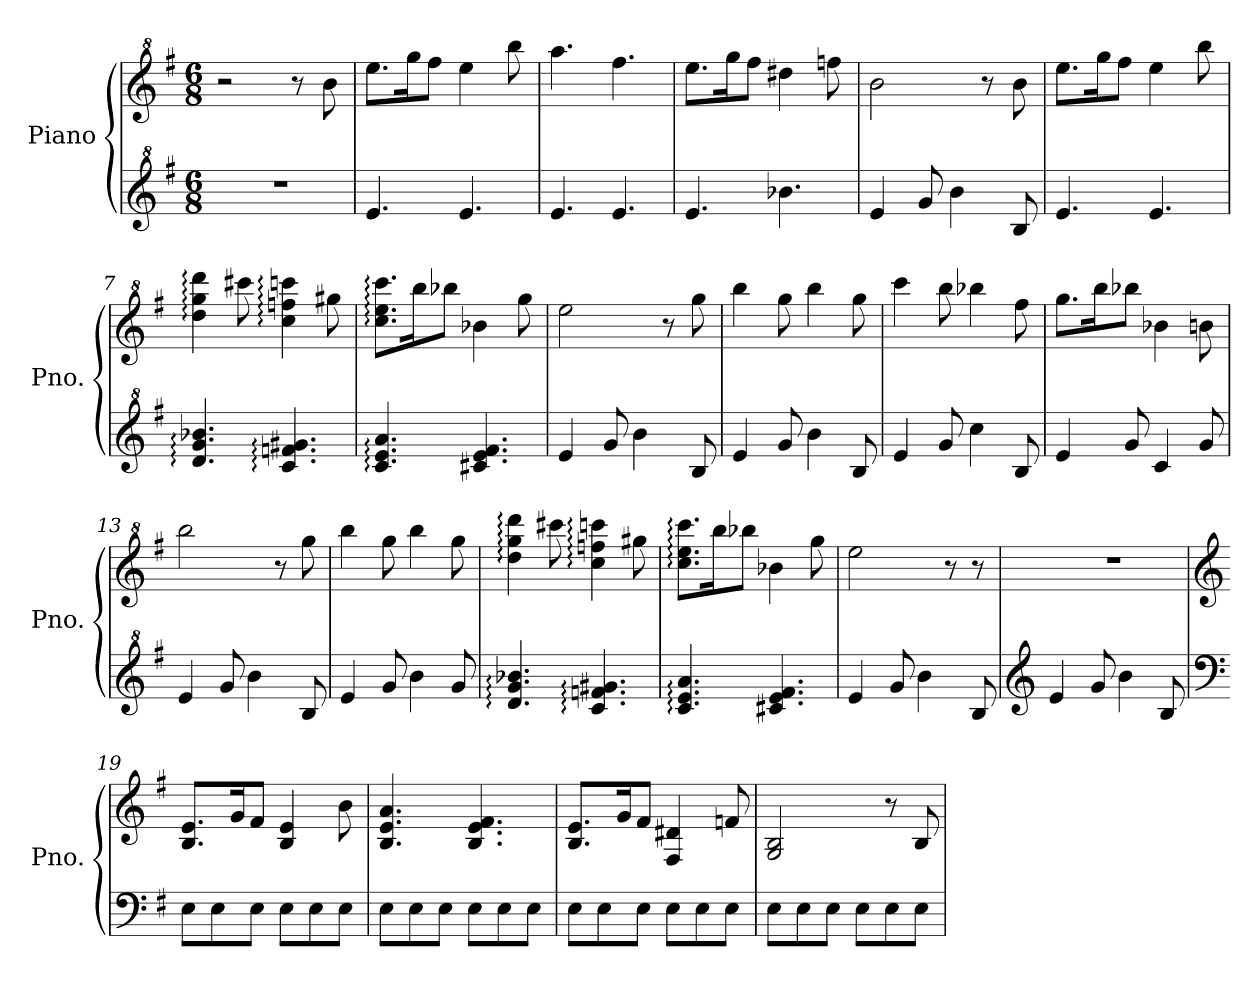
**kern	**kern
*part1	*part1
*staff2	*staff1
*I"Piano	*
*I'Pno.	*
*clefG^2	*clefG^2
*k[f#]	*k[f#]
*M6/8	*M6/8
=1	=1
2.r	2r
.	8r
.	8bb\
=2	=2
4.ee/	8.eee\L
.	16ggg\K
.	8fff#\J
4.ee/	4eee\
.	8bbb\
=3	=3
4.ee/	4.aaa\
4.ee/	4.fff#\
=4	=4
4.ee/	8.eee\L
.	16ggg\K
.	8fff#\J
4.bb-X\	4ddd#X\
.	8fffn\
=5	=5
4ee/	2bb\
8gg/	.
4bb\	.
.	8r
8b/	8bb\
=6	=6
4.ee/	8.eee\L
.	16ggg\K
.	8fff#\J
4.ee/	4eee\
.	8bbb\
=7	=7
4.dd/:<< 4.gg/:<< 4.bb-X/:<<	4ddd\: 4ggg\: 4dddd\:
.	8cccc#X\
4.cc/:<< 4.ffn/:<< 4.gg#X/:<<	4ccc\: 4fffn\: 4ccccn\:
.	8ggg#X\
!!LO:LB:g=z
=8	=8
4.cc/: 4.ee/: 4.aa/:	8.ccc\: 8.eee\: 8.cccc\:L
.	16bbb\K
.	8bbb-X\J
4.cc#X/ 4.ee/ 4.ff#/	4bb-X\
.	8ggg\
=9	=9
4ee/	2eee\
8gg/	.
4bb\	.
.	8r
8b/	8ggg\
=10	=10
4ee/	4bbb\
8gg/	8ggg\
4bb\	4bbb\
8b/	8ggg\
=11	=11
4ee/	4cccc\
8gg/	8bbb\
4ccc\	4bbb-X\
8b/	8fff#\
=12	=12
4ee/	8.ggg\L
.	16bbb\K
8gg/	8bbb-X\J
4cc/	4bb-X\
8gg/	8bbn\
=13	=13
4ee/	2bbb\
8gg/	.
4bb\	.
.	8r
8b/	8ggg\
!!LO:LB:g=z
=14	=14
4ee/	4bbb\
8gg/	8ggg\
4bb\	4bbb\
8gg/	8ggg\
=15	=15
4.dd/: 4.gg/: 4.bb-X/:	4ddd\: 4ggg\: 4dddd\:
.	8cccc#X\
4.cc/: 4.ffn/: 4.gg#X/:	4ccc\: 4fffn\: 4ccccn\:
.	8ggg#X\
=16	=16
4.cc/: 4.ee/: 4.aa/:	8.ccc\: 8.eee\: 8.cccc\:L
.	16bbb\K
.	8bbb-X\J
4.cc#X/ 4.ee/ 4.ff#/	4bb-X\
.	8ggg\
=17	=17
4ee/	2eee\
8gg/	.
4bb\	.
.	8r
8b/	8r
=18	=18
*clefG2	*
4e/	2.r
8g/	.
4b\	.
8B/	.
!!LO:LB:g=z
=19	=19
*clefF4	*clefG2
8E\L	8.B/ 8.e/L
8E\	.
.	16g/K
8E\J	8f#/J
8E\L	4B/ 4e/
8E\	.
8E\J	8b\
!!LO:LB:g=z
=20	=20
8E\L	4.B/ 4.e/ 4.a/
8E\	.
8E\J	.
8E\L	4.B/ 4.e/ 4.f#/
8E\	.
8E\J	.
=21	=21
8E\L	8.B/ 8.e/L
8E\	.
.	16g/K
8E\J	8f#/J
8E\L	4F#/ 4d#X/
8E\	.
8E\J	8fn/
=22	=22
8E\L	2G/ 2B/
8E\	.
8E\J	.
8E\L	.
8E\	8r
8E\J	8B/
=	=
*-	*-
